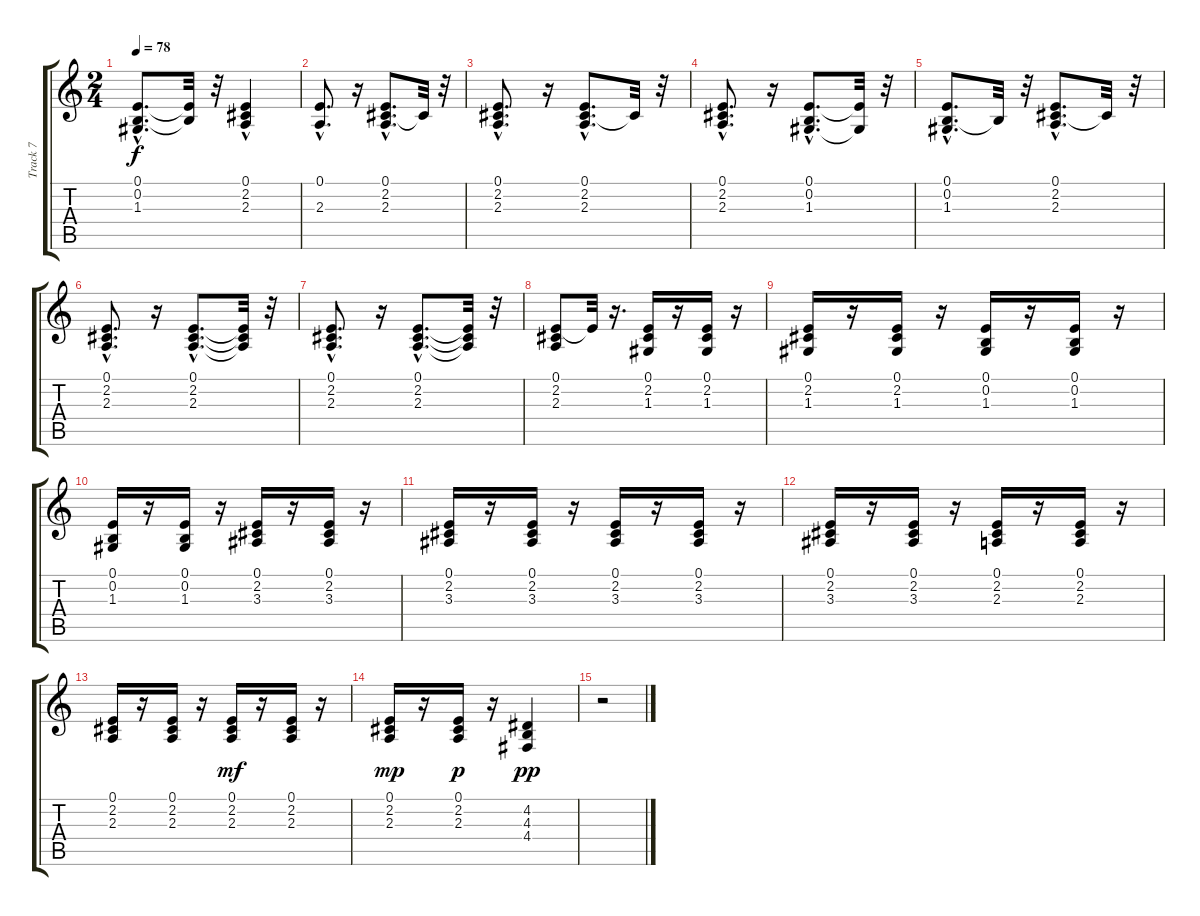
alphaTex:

\track ("Track 7" "Track 7") {instrument acousticgrandpiano}
\staff {score tabs}
\tuning (E4 B3 G3 D3 A2 E2) {hide}
\ts (2 4)
\tempo 78
\clef g2
\ks c
(0.1{hac} 0.2{hac} 1.3{hac}).8{d dy f} (0.1{t} 0.2{t}).32 r.32 (0.1{hac} 2.2{hac} 2.3{hac}).4 |
(0.1{hac} 2.3{hac}).8{d} r.16 (0.1{hac} 2.2{hac} 2.3{hac}).8{d} 2.2{t}.32 r.32 |
(0.1{hac} 2.2{hac} 2.3{hac}).8{d} r.16 (0.1{hac} 2.2{hac} 2.3{hac}).8{d} 2.2{t}.32 r.32 |
(0.1 2.2 2.3{hac}).8{d} r.16 (0.1{hac} 0.2{hac} 1.3{hac}).8{d} (0.1{t} 1.3{t}).32 r.32 |
(0.1{hac} 0.2{hac} 1.3{hac}).8{d} 0.2{t}.32 r.32 (0.1{hac} 2.2{hac} 2.3{hac}).8{d} 2.2{t}.32 r.32 |
(0.1{hac} 2.2{hac} 2.3{hac}).8{d} r.16 (0.1{hac} 2.2{hac} 2.3{hac}).8{d} (0.1{t} 2.2{t} 2.3{t}).32 r.32 |
(0.1{hac} 2.2{hac} 2.3{hac}).8{d} r.16 (0.1{hac} 2.2{hac} 2.3{hac}).8{d} (0.1{t} 2.2{t} 2.3{t}).32 r.32 |
(0.1 2.2 2.3).8 0.1{t}.32 r.16{d} (0.1 2.2 1.3).16 r.16 (0.1 2.2 1.3).16 r.16 |
(0.1 2.2 1.3).16 r.16 (0.1 2.2 1.3).16 r.16 (0.1 0.2 1.3).16 r.16 (0.1 0.2 1.3).16 r.16 |
(0.1 0.2 1.3).16 r.16 (0.1 0.2 1.3).16 r.16 (0.1 2.2 3.3).16 r.16 (0.1 2.2 3.3).16 r.16 |
(0.1 2.2 3.3).16 r.16 (0.1 2.2 3.3).16 r.16 (0.1 2.2 3.3).16 r.16 (0.1 2.2 3.3).16 r.16 |
(0.1 2.2 3.3).16 r.16 (0.1 2.2 3.3).16 r.16 (0.1 2.2 2.3).16 r.16 (0.1 2.2 2.3).16 r.16 |
(0.1 2.2 2.3).16 r.16 (0.1 2.2 2.3).16 r.16 (0.1 2.2 2.3).16{dy mf} r.16 (0.1 2.2 2.3).16 r.16 |
(0.1 2.2 2.3).16{dy mp} r.16 (0.1 2.2 2.3).16{dy p} r.16 (4.2 4.3 4.4).4{dy pp} |
r.2
